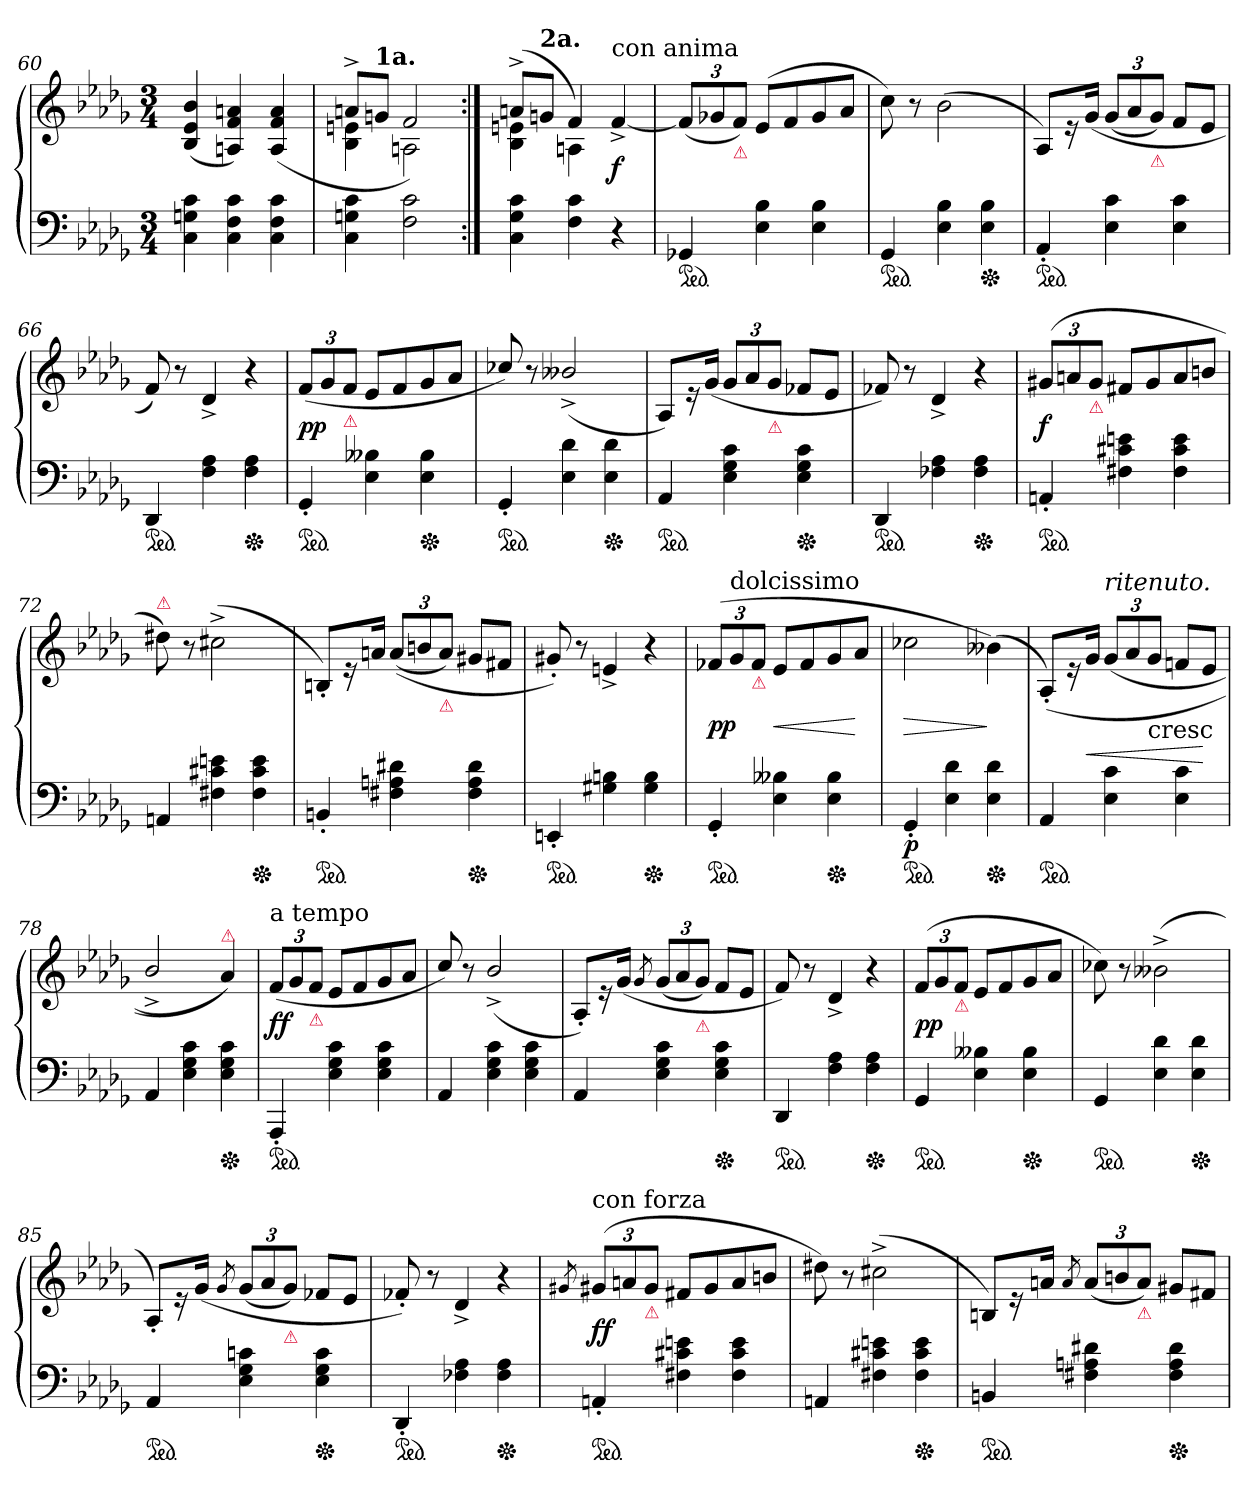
**kern	**kern	**dynam
*part1	*part1	*part1
*staff2	*staff1	*staff1/2
*clefF4	*clefG2	*
*k[b-e-a-d-g-]	*k[b-e-a-d-g-]	*
*b-:	*b-:	*
*M3/4	*M3/4	*
=60	=60	=60
4C 4Gn 4c	(<4B- 4e- 4b-	.
4C 4F 4c	4An 4f 4an)	.
4C 4F 4c	(>4A 4f 4a	.
=61	=61	=61
*	*^	*
4C 4Gn 4c	8an^L	4B- 4en	.
!	!LO:TX:a:B:t=1a.	!	!
.	8gnJ	.	.
2F 2c	2f)	2An	.
=62:|!	=62:|!	=62:|!	=62:|!
4C 4G- 4c	(>8an^>L	4B- 4en	.
!	!LO:TX:a:B:t=2a.	!	!
.	8gnJ	.	.
4F 4c	4f)	4An	.
!	!LO:TX:a:t=con anima	!	!
4r	[4f^>	4ryy	f
*	*v	*v	*
=63	=63	=63
*ped	*	*
4GG-X	(<12fL]	.
.	12g-X	.
!	!LO:TX:b:color=crimson:t=⚠	!
.	12fJ)	.
4E- 4B-	(<8e-L	.
.	8f	.
4E- 4B-	8g-	.
.	8a-J	.
=64	=64	=64
*ped	*	*
4GG-	8cc\)	.
.	8r	.
4E- 4B-	(>2b-\	.
*Xped	*	*
4E- 4B-	.	.
=65	=65	=65
*ped	*	*
4AA-'<	8A-L)	.
.	16r	.
.	(<16g-Jk	.
4E- 4c	(<12g-L	.
.	12a-	.
!	!LO:TX:b:color=crimson:t=⚠	!
.	12g-J)	.
4E- 4c	8fL	.
.	8e-J	.
=66	=66	=66
*ped	*	*
4DD-	8f)	.
.	8r	.
4F 4A-	4d-^<	.
*Xped	*	*
4F 4A-	4r	.
=67	=67	=67
*ped	*	*
4GG-'<	(<12fL	pp
.	12g-	.
!	!LO:TX:b:color=crimson:t=⚠	!
.	12fJ	.
4E- 4B--X	8e-L	.
.	8f	.
*Xped	*	*
4E- 4B--	8g-	.
.	8a-J	.
=68	=68	=68
*ped	*	*
4GG-'<	8cc-X/)	.
.	8r	.
4E- 4d-	(<2b--X^>/	.
*Xped	*	*
4E- 4d-	.	.
=69	=69	=69
*ped	*	*
4AA-	8A-L)	.
.	16r	.
.	(<16g-Jk	.
4E- 4G- 4c	12g-L	.
.	12a-	.
!	!LO:TX:b:color=crimson:t=⚠	!
.	12g-J	.
*Xped	*	*
4E- 4G- 4c	8f-XL	.
.	8e-J	.
=70	=70	=70
*ped	*	*
4DD-	8f-X)	.
.	8r	.
4F-X 4A-	4d-^<	.
*Xped	*	*
4F- 4A-	4r	.
=71	=71	=71
*ped	*	*
4AAn'<	(<12g#XL	f
.	12an	.
!	!LO:TX:b:color=crimson:t=⚠	!
.	12g#J	.
4F#X 4c#X 4en	8f#XL	.
.	8g#	.
4F# 4c# 4e	8a	.
.	8bnJ	.
=72	=72	=72
!	!LO:TX:a:color=crimson:t=⚠	!
4AAn	8dd#X)	.
.	8r	.
4F#X 4c#X 4en	(>2cc#X^<	.
*Xped	*	*
4F# 4c# 4e	.	.
=73	=73	=73
*ped	*	*
4BBn'<	8Bn'<L)	.
.	16r	.
.	16anJk	.
4F#X 4An 4d#X	(<(<12aL	.
.	12bn	.
!	!LO:TX:b:color=crimson:t=⚠	!
.	12aJ)	.
*Xped	*	*
4F# 4A 4d#	8g#XL	.
.	8f#XJ	.
=74	=74	=74
*ped	*	*
4EEn'<	8g#X'<)	.
.	8r	.
4G#X 4Bn	4en^<	.
*Xped	*	*
4G# 4B	4r	.
=75	=75	=75
*ped	*	*
4GG-'<	(<12f-XL	pp
!	!LO:TX:a:t=dolcissimo	!
.	12g-	.
!	!LO:TX:b:color=crimson:t=⚠	!
.	12f-J	.
4E- 4B--X	8e-L	<
.	8f-	.
*Xped	*	*
4E- 4B--	8g-	.
.	8a-J	[
=76	=76	=76
!	!	!LO:DY:n=1:b=2
*ped	*	*
4GG-'<	2cc-X	> p
4E- 4d-	.	.
*Xped	*	*
4E- 4d-	(<4b--X\)	]
=77	=77	=77
*ped	*	*
4AA-	(<8A-'<L)	.
.	16r	.
.	16g-Jk	<
!	!LO:TX:a:i:t=ritenuto.	!
4E-\ 4c\	(<12g-L	.
.	12a-	.
!	!LO:TX:c:t=cresc	!
.	12g-J	.
4E- 4c	8fnL	.
.	8e-J	[
=78	=78	=78
4AA-	2b-^</	.
4E- 4G- 4c	.	.
!	!LO:TX:a:color=crimson:t=⚠	!
*Xped	*	*
4E- 4G- 4c	4a-))	.
=79	=79	=79
!	!LO:TX:a:t=a tempo	!
*ped	*	*
4AAA-'<	(<12fL	ff
.	12g-	.
!	!LO:TX:b:color=crimson:t=⚠	!
.	12fJ	.
4E- 4G- 4c	8e-L	.
.	8f	.
4E- 4G- 4c	8g-	.
.	8a-J	.
=80	=80	=80
4AA-	8cc/)	.
.	8r	.
4E- 4G- 4c	(<2b-^>/	.
4E- 4G- 4c	.	.
=81	=81	=81
4AA-	8A-'<L)	.
.	16r	.
.	(<16g-Jk	.
.	8qg-/	.
4E- 4G- 4c	(<12g-L	.
.	12a-	.
!	!LO:TX:b:color=crimson:t=⚠	!
.	12g-J)	.
*Xped	*	*
4E- 4G- 4c	8fL	.
.	8e-J	.
=82	=82	=82
*ped	*	*
4DD-	8f)	.
.	8r	.
4F 4A-	4d-^>	.
*Xped	*	*
4F 4A-	4r	.
=83	=83	=83
*ped	*	*
4GG-	(<12fL	pp
.	12g-	.
!	!LO:TX:b:color=crimson:t=⚠	!
.	12fJ	.
4E- 4B--X	8e-L	.
.	8f	.
*Xped	*	*
4E- 4B--	8g-	.
.	8a-J	.
=84	=84	=84
*ped	*	*
4GG-	8cc-X\)	.
.	8r	.
4E- 4d-	(>2b--X^>\	.
*Xped	*	*
4E- 4d-	.	.
=85	=85	=85
*ped	*	*
4AA-	8A-'<L)	.
.	16r	.
.	(<16g-Jk	.
.	8qg-/	.
4E- 4G- 4cn	(<12g-L	.
.	12a-	.
!	!LO:TX:b:color=crimson:t=⚠	!
.	12g-J)	.
*Xped	*	*
4E- 4G- 4c	8f-XL	.
.	8e-J	.
=86	=86	=86
*ped	*	*
4DD-'<	8f-X'<)	.
.	8r	.
4F-X 4A-	4d-^<	.
*Xped	*	*
4F- 4A-	4r	.
=87	=87	=87
.	8qg#X/	.
!	!LO:TX:a:t=con forza	!
*ped	*	*
4AAn'<	(<12g#XL	ff
.	12an	.
!	!LO:TX:b:color=crimson:t=⚠	!
.	12g#J	.
4F#X 4c#X 4en	8f#XL	.
.	8g#	.
4F# 4c# 4e	8a	.
.	8bnJ	.
=88	=88	=88
4AAn	8dd#X\)	.
.	8r	.
4F#X 4c#X 4en	(>2cc#X^<	.
*Xped	*	*
4F# 4c# 4e	.	.
=89	=89	=89
*ped	*	*
4BBn	8BnL)	.
.	16r	.
.	16anJk	.
.	8qa/	.
4F#X 4An 4d#X	(<12aL	.
.	12bn	.
!	!LO:TX:b:color=crimson:t=⚠	!
.	12aJ)	.
*Xped	*	*
4F# 4A 4d#	8g#XL	.
.	8f#XJ	.
=	=	=
*-	*-	*-
